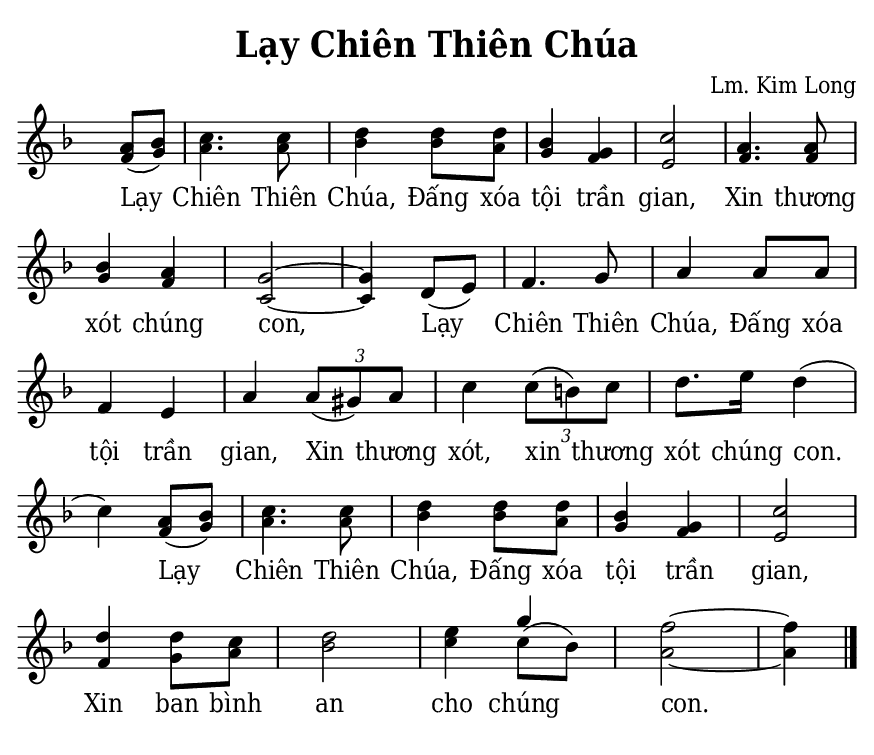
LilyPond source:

% Cài đặt chung\
\version "2.22.1"
\include "english.ly"

\header {
  title = "Lạy Chiên Thiên Chúa"
  composer = "Lm. Kim Long"
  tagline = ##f
}

% Nhạc phiên khúc
nhacPhienKhucSop = \relative c'' {
  \partial 4 a8 (bf) |
  c4. c8 |
  d4 d8 d |
  bf4 g |
  c2 |
  a4. a8 |
  bf4 a |
  g2 ~ |
  g4 d8 (e) |
  f4. g8 |
  a4 a8 a |
  f4 e |
  a4 \tuplet 3/2 { a8 (gs) a } |
  c4 \tuplet 3/2 { c8 (b!) c } |
  d8. e16 d4 ( |
  c) a8 (bf) |
  c4. c8 |
  d4 d8 d |
  bf4 g |
  c2 |
  d4 d8 c |
  d2 |
  e4 g |
  f2 ~ |
  f4 \bar "|."
}

nhacPhienKhucAlto = \relative c' {
  f8 (g) |
  a4. a8 |
  bf4 bf8 a |
  g4 f |
  e2 |
  f4. f8 |
  g4 f |
  c2 ~ |
  c4 d8 (e) |
  f4. g8 |
  a4 a8 a |
  f4 e |
  a4 \tuplet 3/2 { a8 (gs) a } |
  c4 \tuplet 3/2 { c8 (b!) c } |
  d8. e16 d4 ( |
  c) f,8 (g) |
  a4. a8 |
  bf4 bf8 a |
  g4 f |
  e2 |
  f4 g8 a |
  bf2 |
  c4 c8 ^(bf) |
  a2 ~ |
  a4
}

% Lời phiên khúc
loiPhienKhucSop = \lyrics {
  Lạy Chiên Thiên Chúa, Đấng xóa tội trần gian,
  Xin thương xót chúng con,
  Lạy Chiên Thiên Chúa, Đấng xóa tội trần gian,
  Xin thương xót, xin thương xót chúng con.
  Lạy Chiên Thiên Chúa, Đấng xóa tội trần gian,
  Xin ban bình an cho chúng con.
}

% Dàn trang
\paper {
  #(set-paper-size "a5")
  top-margin = 3\mm
  bottom-margin = 3\mm
  left-margin = 3\mm
  right-margin = 3\mm
  indent = #0
  #(define fonts
	 (make-pango-font-tree "Deja Vu Serif Condensed"
	 		       "Deja Vu Serif Condensed"
			       "Deja Vu Serif Condensed"
			       (/ 20 20)))
}

TongNhip = {
  \key f \major \time 2/4
  \set Timing.beamExceptions = #'()
  \set Timing.baseMoment = #(ly:make-moment 1/4)
}

% Đổi kích thước nốt cho bè phụ
notBePhu =
#(define-music-function (font-size music) (number? ly:music?)
   (for-some-music
     (lambda (m)
       (if (music-is-of-type? m 'rhythmic-event)
           (begin
             (set! (ly:music-property m 'tweaks)
                   (cons `(font-size . ,font-size)
                         (ly:music-property m 'tweaks)))
             #t)
           #f))
     music)
   music)

\score {
  \new ChoirStaff <<
    \new Staff \with {
        printPartCombineTexts = ##f
      }
      <<
      \new Voice \TongNhip \partCombine 
        \nhacPhienKhucSop
        \notBePhu -1 { \nhacPhienKhucAlto }
      \new NullVoice = beSop \nhacPhienKhucSop
      \new Lyrics \lyricsto beSop \loiPhienKhucSop
      >>
  >>
  \layout {
    \override Staff.TimeSignature.transparent = ##t
    \override Lyrics.LyricSpace.minimum-distance = #1
    \override Score.BarNumber.break-visibility = ##(#f #f #f)
    \override Score.SpacingSpanner.uniform-stretching = ##t
  } 
}
